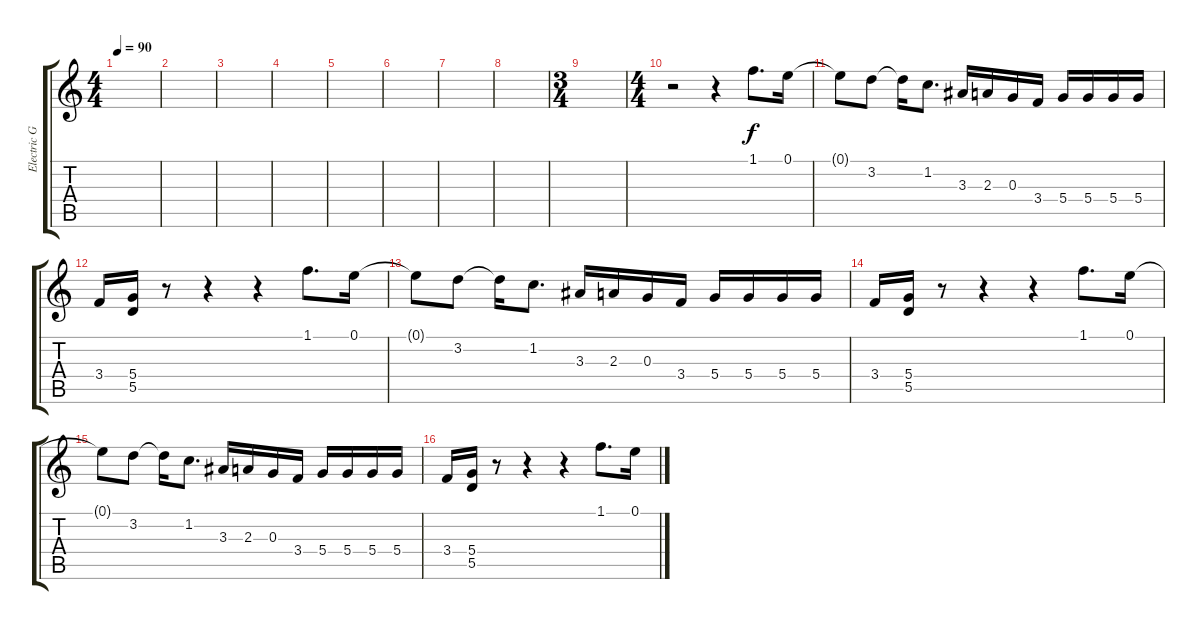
\track ("Electric Guitar III (Fills)" "Electric G") {instrument overdrivenguitar}
\staff {score tabs}
\tuning (E4 B3 G3 D3 A2 E2) {hide}
\ts (4 4)
\tempo 90
\clef g2
\ks c
|
|
|
|
|
|
|
|
\ts (3 4)
|
\ts (4 4)
r.2 r.4 1.1.8{d} 0.1.16 |
0.1{t}.8 3.2.8 3.2{t}.16 1.2.8{d} 3.3.16 2.3.16 0.3.16 3.4.16 5.4.16 5.4.16 5.4.16 5.4.16 |
3.4.16 (5.4 5.5).16 r.8 r.4 r.4 1.1.8{d} 0.1.16 |
0.1{t}.8 3.2.8 3.2{t}.16 1.2.8{d} 3.3.16 2.3.16 0.3.16 3.4.16 5.4.16 5.4.16 5.4.16 5.4.16 |
3.4.16 (5.4 5.5).16 r.8 r.4 r.4 1.1.8{d} 0.1.16 |
0.1{t}.8 3.2.8 3.2{t}.16 1.2.8{d} 3.3.16 2.3.16 0.3.16 3.4.16 5.4.16 5.4.16 5.4.16 5.4.16 |
3.4.16 (5.4 5.5).16 r.8 r.4 r.4 1.1.8{d} 0.1.16
